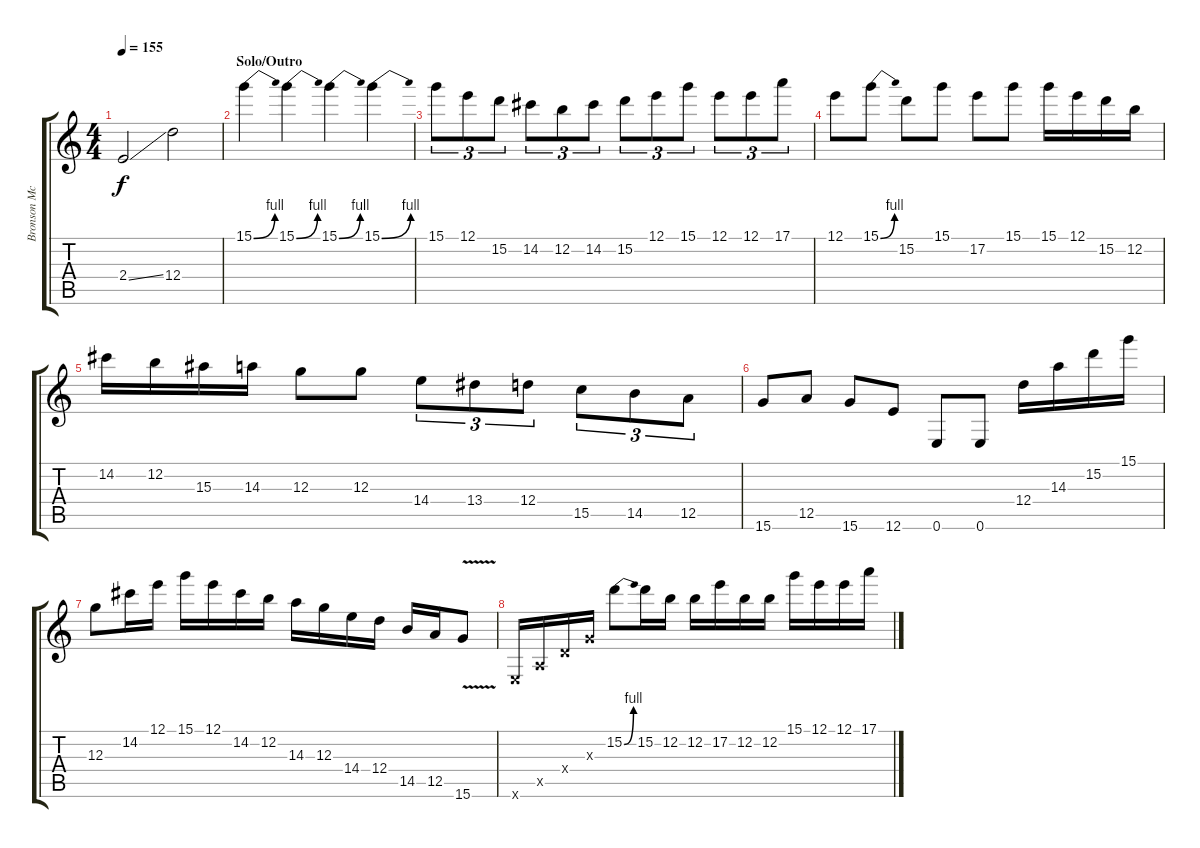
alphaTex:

\track ("Bronson McDowall (Guitar)" "Bronson Mc") {instrument distortionguitar}
\staff {score tabs}
\tuning (E4 B3 G3 D3 A2 E2) {hide}
\ts (4 4)
\tempo 155
\clef g2
\ks c
2.4{ss}.2{dy f} 12.4.2 |
\section ("" "Solo/Outro")
15.1{be (bend 0 0 60 4)}.4 15.1{be (bend 0 0 60 4)}.4 15.1{be (bend 0 0 60 4)}.4 15.1{be (bend 0 0 60 4)}.4 |
15.1.8{tu (3 2)} 12.1.8{tu (3 2)} 15.2.8{tu (3 2)} 14.2.8{tu (3 2)} 12.2.8{tu (3 2)} 14.2.8{tu (3 2)} 15.2.8{tu (3 2)} 12.1.8{tu (3 2)} 15.1.8{tu (3 2)} 12.1.8{tu (3 2)} 12.1.8{tu (3 2)} 17.1.8{tu (3 2)} |
12.1.8 15.1{be (bend 0 0 60 4)}.8 15.2.8 15.1.8 17.2.8 15.1.8 15.1.16 12.1.16 15.2.16 12.2.16 |
14.2.16 12.2.16 15.3.16 14.3.16 12.3.8 12.3.8 14.4.8{tu (3 2)} 13.4.8{tu (3 2)} 12.4.8{tu (3 2)} 15.5.8{tu (3 2)} 14.5.8{tu (3 2)} 12.5.8{tu (3 2)} |
15.6.8 12.5.8 15.6.8 12.6.8 0.6.8 0.6.8 12.4.16 14.3.16 15.2.16 15.1.16 |
12.3.8 14.2.16 12.1.16 15.1.16 12.1.16 14.2.16 12.2.16 14.3.16 12.3.16 14.4.16 12.4.16 14.5.16 12.5.16 15.6{v}.8 |
0.6{x}.16 0.5{x}.16 0.4{x}.16 0.3{x}.16 15.2{be (bend 0 0 60 4)}.8 15.2.16 12.2.16 12.2.16 17.2.16 12.2.16 12.2.16 15.1.16 12.1.16 12.1.16 17.1.16
